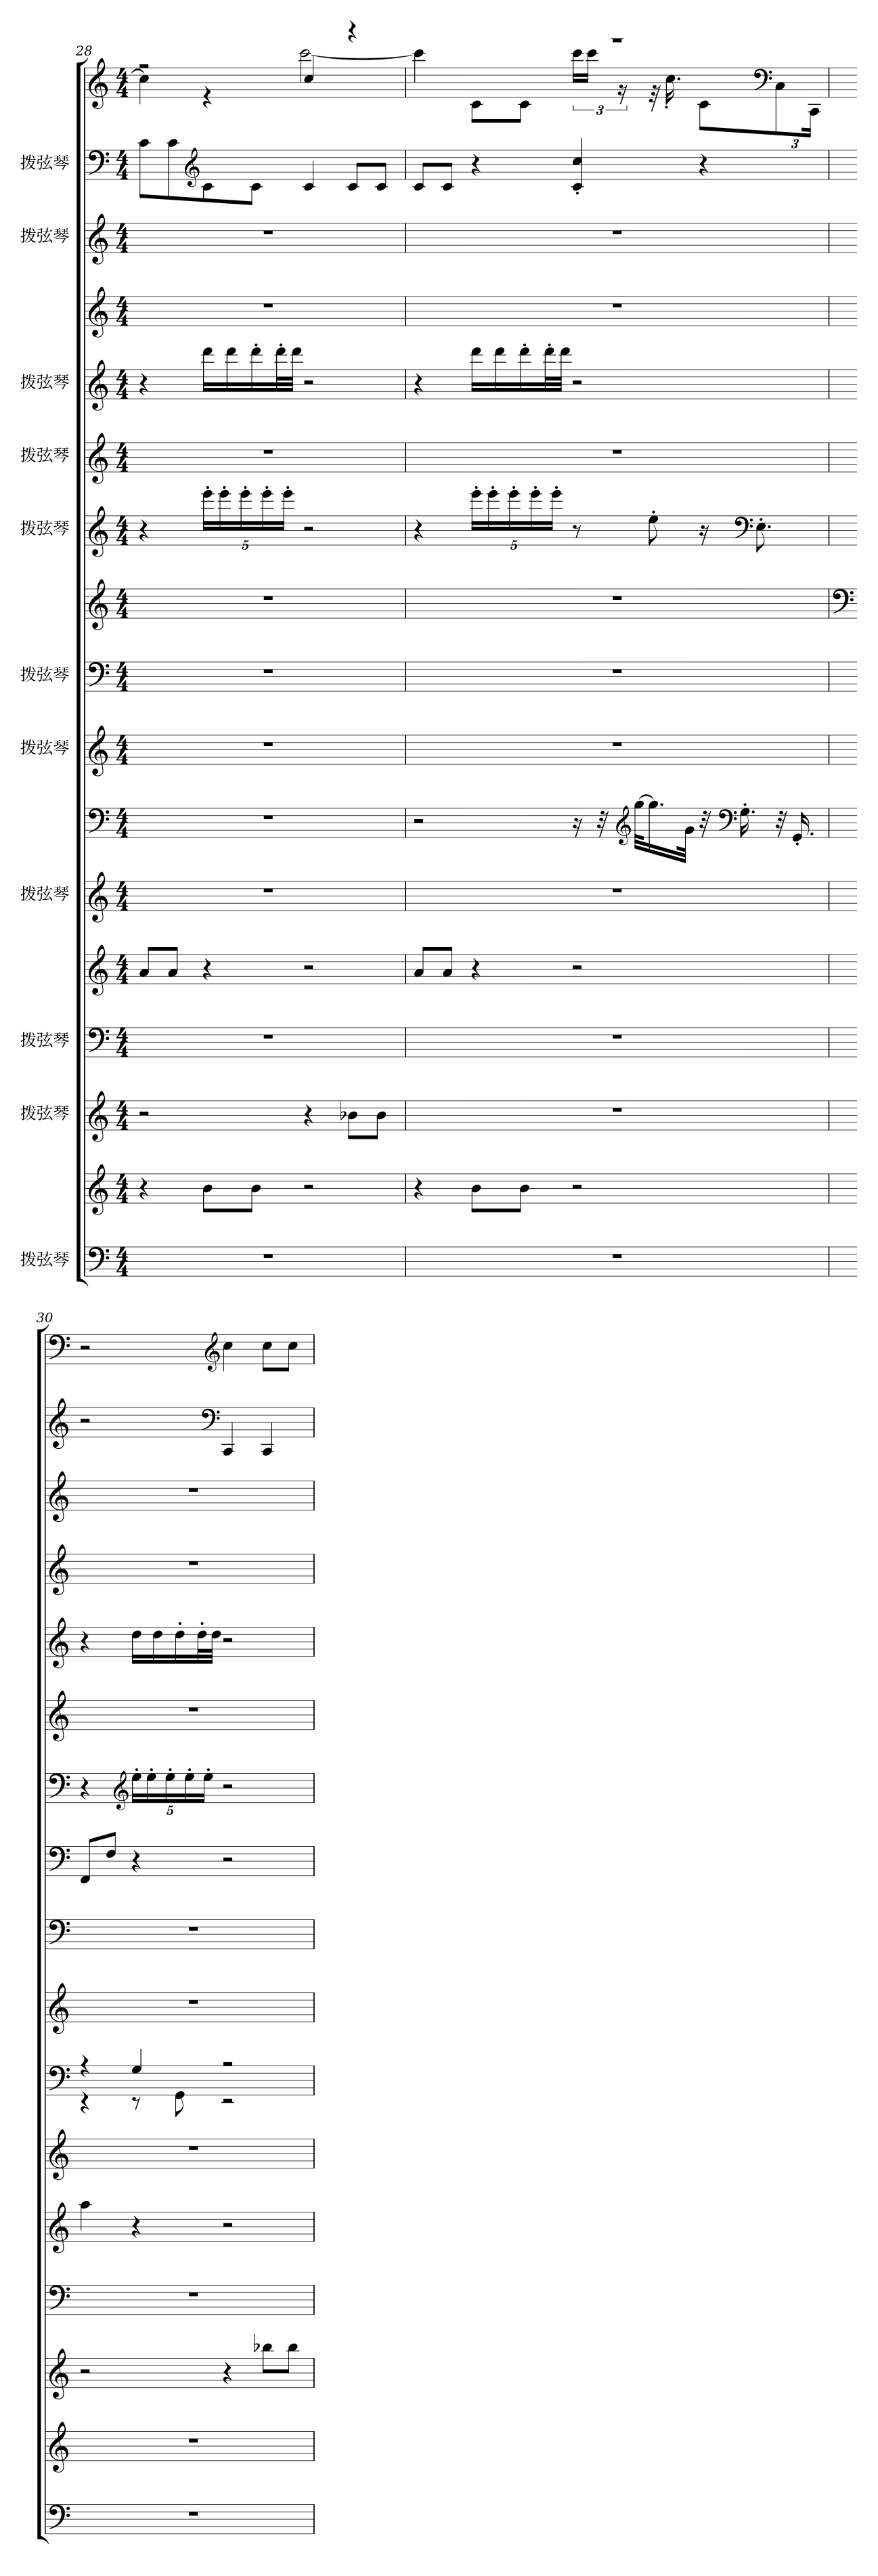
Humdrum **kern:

**kern	**kern	**kern	**kern	**kern	**kern	**kern	**kern	**kern	**kern	**kern	**kern	**kern	**kern	**kern	**kern	**kern
*part11	*part11	*part10	*part9	*part9	*part8	*part8	*part7	*part6	*part6	*part5	*part4	*part3	*part3	*part2	*part1	*part1
*staff17	*staff16	*staff15	*staff14	*staff13	*staff12	*staff11	*staff10	*staff9	*staff8	*staff7	*staff6	*staff5	*staff4	*staff3	*staff2	*staff1
*I"拨弦琴	*	*I"拨弦琴	*I"拨弦琴	*	*I"拨弦琴	*	*I"拨弦琴	*I"拨弦琴	*	*I"拨弦琴	*I"拨弦琴	*I"拨弦琴	*	*I"拨弦琴	*I"拨弦琴	*
*clefF4	*clefG2	*clefG2	*clefF4	*clefG2	*clefG2	*clefF4	*clefG2	*clefF4	*clefG2	*clefG2	*clefG2	*clefG2	*clefG2	*clefG2	*clefF4	*clefG2
*k[]	*k[]	*k[]	*k[]	*k[]	*k[]	*k[]	*k[]	*k[]	*k[]	*k[]	*k[]	*k[]	*k[]	*k[]	*k[]	*k[]
*M4/4	*M4/4	*M4/4	*M4/4	*M4/4	*M4/4	*M4/4	*M4/4	*M4/4	*M4/4	*M4/4	*M4/4	*M4/4	*M4/4	*M4/4	*M4/4	*M4/4
=28	=28	=28	=28	=28	=28	=28	=28	=28	=28	=28	=28	=28	=28	=28	=28	=28
*	*	*	*	*	*	*	*	*	*	*	*	*	*	*	*	*^
1r	4r	2r	1r	8a/L	1r	1r	1r	1r	1r	4r	1r	4r	1r	1r	8c\L	2r	4cc\]
.	.	.	.	8a/J	.	.	.	.	.	.	.	.	.	.	8c\	.	.
*	*	*	*	*	*	*	*	*	*	*	*	*	*	*	*clefG2	*	*
*	*	*	*	*	*	*	*	*	*	*Xbrackettup	*	*	*	*	*	*	*
.	8b\L	.	.	4r	.	.	.	.	.	20eee'\LL	.	16ddd\LL	.	.	8c\	.	4r
.	.	.	.	.	.	.	.	.	.	20eee'\	.	.	.	.	.	.	.
.	.	.	.	.	.	.	.	.	.	.	.	16ddd\	.	.	.	.	.
.	.	.	.	.	.	.	.	.	.	20eee'\	.	.	.	.	.	.	.
.	8b\J	.	.	.	.	.	.	.	.	.	.	16ddd'\	.	.	8c\J	.	.
.	.	.	.	.	.	.	.	.	.	20eee'\	.	.	.	.	.	.	.
.	.	.	.	.	.	.	.	.	.	.	.	32ddd'\L	.	.	.	.	.
.	.	.	.	.	.	.	.	.	.	20eee'\JJ	.	.	.	.	.	.	.
.	.	.	.	.	.	.	.	.	.	.	.	32ddd\JJJ	.	.	.	.	.
.	2r	4r	.	2r	.	.	.	.	.	2r	.	2r	.	.	4c/	4cc/	[2ccc\
.	.	8b-X\L	.	.	.	.	.	.	.	.	.	.	.	.	8c/L	4r	.
.	.	8b-\J	.	.	.	.	.	.	.	.	.	.	.	.	8c/J	.	.
!!LO:PB:g=z	!!
=29	=29	=29	=29	=29	=29	=29	=29	=29	=29	=29	=29	=29	=29	=29	=29	=29	=29
1r	4r	1r	1r	8a/L	1r	2r	1r	1r	1r	4r	1r	4r	1r	1r	8c/L	1r	4ccc\]
.	.	.	.	8a/J	.	.	.	.	.	.	.	.	.	.	8c/J	.	.
.	8b\L	.	.	4r	.	.	.	.	.	20eee'\LL	.	16ddd\LL	.	.	4r	.	8c\L
.	.	.	.	.	.	.	.	.	.	20eee'\	.	.	.	.	.	.	.
.	.	.	.	.	.	.	.	.	.	.	.	16ddd\	.	.	.	.	.
.	.	.	.	.	.	.	.	.	.	20eee'\	.	.	.	.	.	.	.
.	8b\J	.	.	.	.	.	.	.	.	.	.	16ddd'\	.	.	.	.	8c\J
.	.	.	.	.	.	.	.	.	.	20eee'\	.	.	.	.	.	.	.
.	.	.	.	.	.	.	.	.	.	.	.	32ddd'\L	.	.	.	.	.
.	.	.	.	.	.	.	.	.	.	20eee'\JJ	.	.	.	.	.	.	.
.	.	.	.	.	.	.	.	.	.	.	.	32ddd\JJJ	.	.	.	.	.
.	2r	.	.	2r	.	16r	.	.	.	8r	.	2r	.	.	4c/' 4cc/'	.	24ccc\LL
.	.	.	.	.	.	.	.	.	.	.	.	.	.	.	.	.	24ccc\JJ
.	.	.	.	.	.	32r	.	.	.	.	.	.	.	.	.	.	.
.	.	.	.	.	.	.	.	.	.	.	.	.	.	.	.	.	24r
*	*	*	*	*	*	*clefG2	*	*	*	*	*	*	*	*	*	*	*
.	.	.	.	.	.	[32gg\KLL	.	.	.	.	.	.	.	.	.	.	.
.	.	.	.	.	.	16.gg\]	.	.	.	8ee'\	.	.	.	.	.	.	32r
.	.	.	.	.	.	.	.	.	.	.	.	.	.	.	.	.	16.cc'\
.	.	.	.	.	.	32g\JJk	.	.	.	.	.	.	.	.	.	.	.
.	.	.	.	.	.	32r	.	.	.	16r	.	.	.	.	4r	.	8c\L
*	*	*	*	*	*	*clefF4	*	*	*	*	*	*	*	*	*	*	*
.	.	.	.	.	.	16.G'\	.	.	.	.	.	.	.	.	.	.	.
*	*	*	*	*	*	*	*	*	*	*clefF4	*	*	*	*	*	*	*
.	.	.	.	.	.	.	.	.	.	8.E'\	.	.	.	.	.	.	.
*	*	*	*	*	*	*	*	*	*	*	*	*	*	*	*	*clefF4	*
*	*	*	*	*	*	*	*	*	*	*	*	*	*	*	*	*	*Xbrackettup
.	.	.	.	.	.	32r	.	.	.	.	.	.	.	.	.	.	12C\
.	.	.	.	.	.	16.GG'/	.	.	.	.	.	.	.	.	.	.	.
.	.	.	.	.	.	.	.	.	.	.	.	.	.	.	.	.	24CC\Jk
*	*	*	*	*	*	*	*	*	*	*	*	*	*	*	*	*v	*v
=30	=30	=30	=30	=30	=30	=30	=30	=30	=30	=30	=30	=30	=30	=30	=30	=30
*	*	*	*	*	*	*	*	*	*clefF4	*	*	*	*	*	*	*
*	*	*	*	*	*	*^	*	*	*	*	*	*	*	*	*	*
1r	1r	2r	1r	4aa\	1r	4r	4r	1r	1r	8FF/L	4r	1r	4r	1r	1r	2r	2r
.	.	.	.	.	.	.	.	.	.	8F/J	.	.	.	.	.	.	.
*	*	*	*	*	*	*	*	*	*	*	*clefG2	*	*	*	*	*	*
.	.	.	.	4r	.	4G/	8r	.	.	4r	20ee'\LL	.	16dd\LL	.	.	.	.
.	.	.	.	.	.	.	.	.	.	.	20ee'\	.	.	.	.	.	.
.	.	.	.	.	.	.	.	.	.	.	.	.	16dd\	.	.	.	.
.	.	.	.	.	.	.	.	.	.	.	20ee'\	.	.	.	.	.	.
.	.	.	.	.	.	.	8GG\	.	.	.	.	.	16dd'\	.	.	.	.
.	.	.	.	.	.	.	.	.	.	.	20ee'\	.	.	.	.	.	.
.	.	.	.	.	.	.	.	.	.	.	.	.	32dd'\L	.	.	.	.
.	.	.	.	.	.	.	.	.	.	.	20ee'\JJ	.	.	.	.	.	.
.	.	.	.	.	.	.	.	.	.	.	.	.	32dd\JJJ	.	.	.	.
*	*	*	*	*	*	*	*	*	*	*	*	*	*	*	*	*clefF4	*clefG2
.	.	4r	.	2r	.	2r	2r	.	.	2r	2r	.	2r	.	.	4CC/	4cc\
.	.	8bb-X\L	.	.	.	.	.	.	.	.	.	.	.	.	.	4CC/	8cc\L
.	.	8bb-\J	.	.	.	.	.	.	.	.	.	.	.	.	.	.	8cc\J
*	*	*	*	*	*	*v	*v	*	*	*	*	*	*	*	*	*	*
=	=	=	=	=	=	=	=	=	=	=	=	=	=	=	=	=
*-	*-	*-	*-	*-	*-	*-	*-	*-	*-	*-	*-	*-	*-	*-	*-	*-
